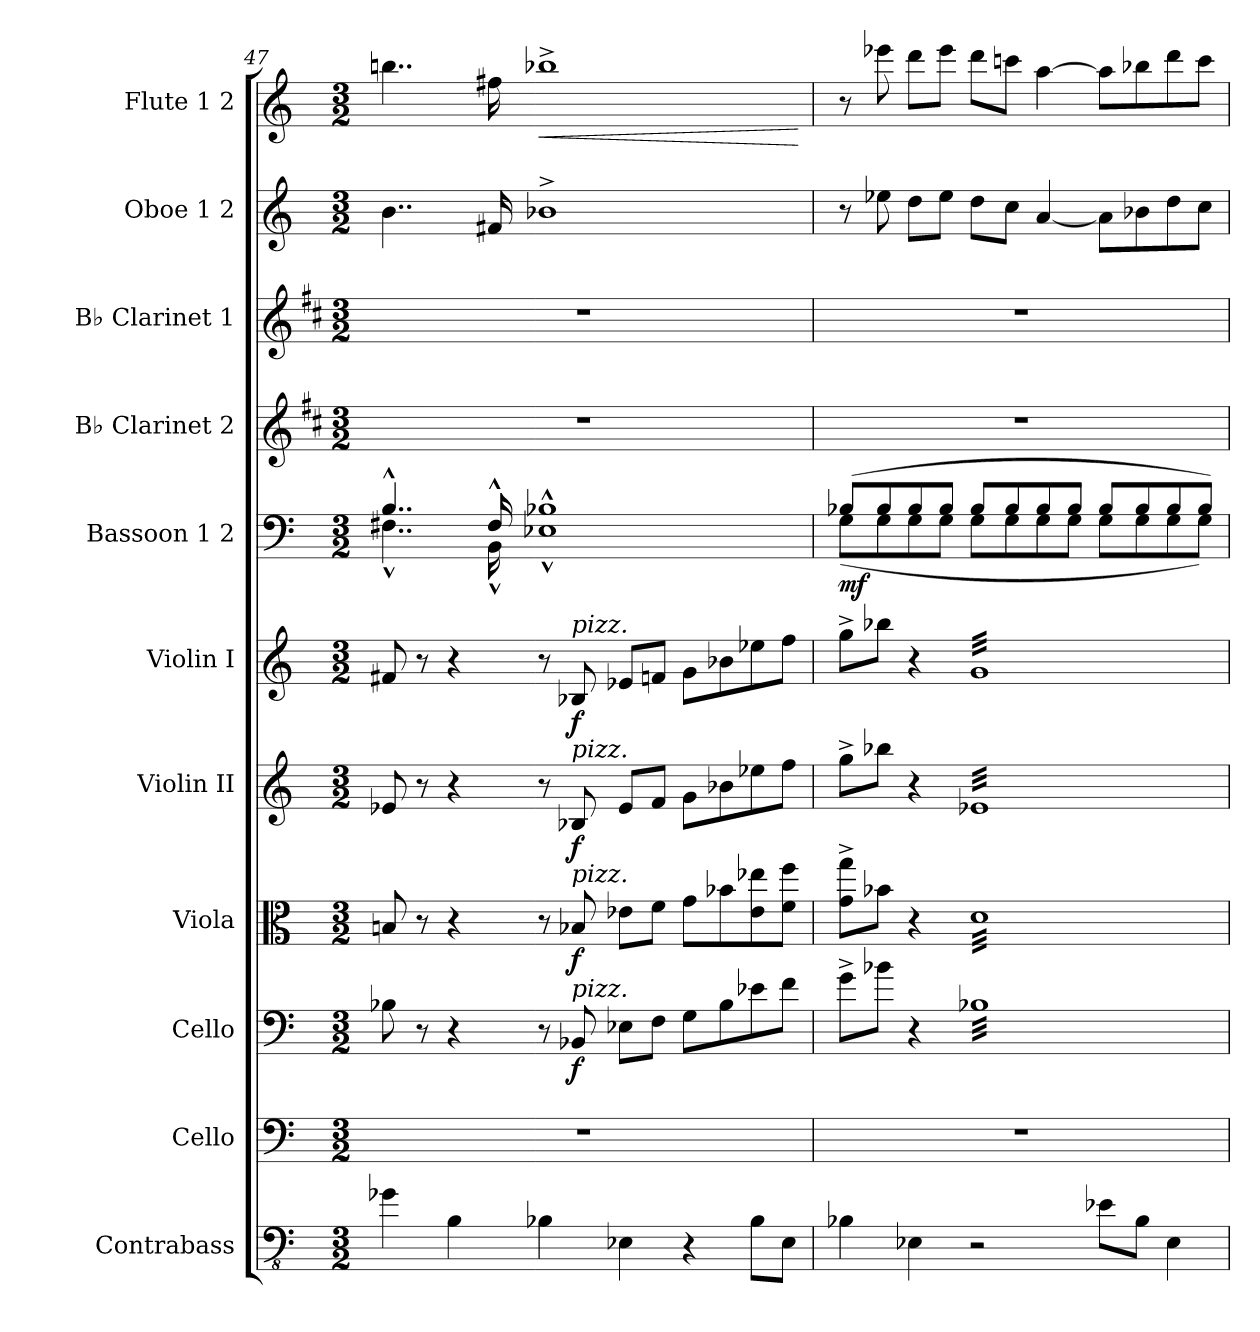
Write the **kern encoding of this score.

**kern	**kern	**kern	**dynam	**kern	**dynam	**kern	**dynam	**kern	**dynam	**kern	**dynam	**kern	**kern	**kern	**kern	**dynam
*part11	*part10	*part9	*part9	*part8	*part8	*part7	*part7	*part6	*part6	*part5	*part5	*part4	*part3	*part2	*part1	*part1
*staff11	*staff10	*staff9	*staff9	*staff8	*staff8	*staff7	*staff7	*staff6	*staff6	*staff5	*staff5	*staff4	*staff3	*staff2	*staff1	*staff1
*I"Contrabass	*I"Cello	*I"Cello	*	*I"Viola	*	*I"Violin II	*	*I"Violin I	*	*I"Bassoon 1               2	*	*I"B♭ Clarinet 2	*I"B♭ Clarinet 1	*I"Oboe 1           2	*I"Flute 1          2	*
*I'Cbs.	*I'Cl.	*I'Cl.	*	*I'Vla.	*	*I'Vln. 2	*	*I'Vln. I	*	*I'Bsn.	*	*I'Cl. 2	*I'Cl. 1	*I'Ob.	*I'Fl.	*
*clefFv4	*clefF4	*clefF4	*	*clefC3	*	*clefG2	*	*clefG2	*	*clefF4	*	*clefG2	*clefG2	*clefG2	*clefG2	*
*	*	*	*	*	*	*	*	*	*	*	*	*ITrd1c2	*ITrd1c2	*	*	*
*k[]	*k[]	*k[]	*	*k[]	*	*k[]	*	*k[]	*	*k[]	*	*k[]	*k[]	*k[]	*k[]	*
*M3/2	*M3/2	*M3/2	*	*M3/2	*	*M3/2	*	*M3/2	*	*M3/2	*	*M3/2	*M3/2	*M3/2	*M3/2	*
=47	=47	=47	=47	=47	=47	=47	=47	=47	=47	=47	=47	=47	=47	=47	=47	=47
*	*	*	*	*	*	*	*	*	*	*^	*	*	*	*	*	*
4G-X\	1.r	8B-X\	.	8Bn/	.	8e-X/	.	8f#X/	.	4..B^^/	4..F#X^^\	.	1.r	1.r	4..b\	4..bbn\	.
.	.	8r	.	8r	.	8r	.	8r	.	.	.	.	.	.	.	.	.
4BB\	.	4r	.	4r	.	4r	.	4r	.	.	.	.	.	.	.	.	.
.	.	.	.	.	.	.	.	.	.	16F#^^/	16BB^^\	.	.	.	16f#X/	16ff#X\	.
!	!	!	!	!	!	!	!	!	!	!	!	!	!	!	!	!	!LO:HP:b
4BB-X\	.	8r	.	8r	.	8r	.	8r	.	1B-X^^	1E-X^^	.	.	.	1b-X^	1bb-X^	<
!	!	!	!	!	!	!	!	!LO:TX:a:i:t=pizz.	!	!	!	!	!	!	!	!	!
!	!	!	!	!	!	!LO:TX:a:i:t=pizz.	!	!	!	!	!	!	!	!	!	!	!
!	!	!	!	!LO:TX:a:i:t=pizz.	!	!	!	!	!	!	!	!	!	!	!	!	!
!	!	!LO:TX:a:i:t=pizz.	!	!	!	!	!	!	!	!	!	!	!	!	!	!	!
!	!	!	!LO:DY:b	!	!LO:DY:b	!	!LO:DY:b	!	!LO:DY:b	!	!	!	!	!	!	!	!
.	.	8BB-X/	f	8B-X/	f	8B-X/	f	8B-X/	f	.	.	.	.	.	.	.	.
4EE-X\	.	8E-X\L	.	8e-X\L	.	8e-/L	.	8e-X/L	.	.	.	.	.	.	.	.	.
.	.	8F\J	.	8f\J	.	8f/J	.	8fn/J	.	.	.	.	.	.	.	.	.
4r	.	8G\L	.	8g\L	.	8g\L	.	8g\L	.	.	.	.	.	.	.	.	.
.	.	8B-\	.	8b-X\	.	8b-X\	.	8b-X\	.	.	.	.	.	.	.	.	.
8BB-\L	.	8e-X\	.	8e-\ 8ee-X\	.	8ee-X\	.	8ee-X\	.	.	.	.	.	.	.	.	.
8EE-\J	.	8f\J	.	8f\ 8ff\J	.	8ff\J	.	8ff\J	.	.	.	.	.	.	.	.	.
*	*	*	*	*	*	*	*	*	*	*v	*v	*	*	*	*	*	*
.	.	.	.	.	.	.	.	.	.	.	.	.	.	.	.	[
=48	=48	=48	=48	=48	=48	=48	=48	=48	=48	=48	=48	=48	=48	=48	=48	=48
*	*	*	*	*	*	*	*	*	*	*^	*	*	*	*	*	*
!	!	!	!	!	!	!	!	!	!	!	!	!LO:DY:b	!	!	!	!	!
4BB-X\	1.r	8g^\L	.	8g\^ 8gg\^L	.	8gg^\L	.	8gg^\L	.	(8B-X/L	(8G\L	mf	1.r	1.r	8r	8r	.
.	.	8b-X\J	.	8b-X\J	.	8bb-X\J	.	8bb-X\J	.	8B-/	8G\	.	.	.	8ee-X\	8eee-X\	.
4EE-X\	.	4r	.	4r	.	4r	.	4r	.	8B-/	8G\	.	.	.	8dd\L	8ddd\L	.
.	.	.	.	.	.	.	.	.	.	8B-/J	8G\J	.	.	.	8ee-\J	8eee-\J	.
!	!	!	!	!	!	!	!	!LO:TX:a:i:t=arco	!	!	!	!	!	!	!	!	!
!	!	!	!	!	!	!LO:TX:a:i:t=arco	!	!	!	!	!	!	!	!	!	!	!
!	!	!	!	!LO:TX:a:i:t=arco	!	!	!	!	!	!	!	!	!	!	!	!	!
!	!	!LO:TX:a:i:t=arco	!	!	!	!	!	!	!	!	!	!	!	!	!	!	!
*	*	*tremolo	*	*	*	*	*	*	*	*	*	*	*	*	*	*	*
*	*	*	*	*tremolo	*	*	*	*	*	*	*	*	*	*	*	*	*
*	*	*	*	*	*	*tremolo	*	*	*	*	*	*	*	*	*	*	*
*	*	*	*	*	*	*	*	*tremolo	*	*	*	*	*	*	*	*	*
2r	.	32B-XLLL	.	32dLLL	.	32e-XLLL	.	32gLLL	.	8B-/L	8G\L	.	.	.	8dd\L	8ddd\L	.
.	.	32B-X	.	32d	.	32e-X	.	32g	.	.	.	.	.	.	.	.	.
.	.	32B-X	.	32d	.	32e-X	.	32g	.	.	.	.	.	.	.	.	.
.	.	32B-X	.	32d	.	32e-X	.	32g	.	.	.	.	.	.	.	.	.
.	.	32B-X	.	32d	.	32e-X	.	32g	.	8B-/	8G\	.	.	.	8cc\J	8cccn\J	.
.	.	32B-X	.	32d	.	32e-X	.	32g	.	.	.	.	.	.	.	.	.
.	.	32B-X	.	32d	.	32e-X	.	32g	.	.	.	.	.	.	.	.	.
.	.	32B-X	.	32d	.	32e-X	.	32g	.	.	.	.	.	.	.	.	.
.	.	32B-X	.	32d	.	32e-X	.	32g	.	8B-/	8G\	.	.	.	[4a/	[4aa\	.
.	.	32B-X	.	32d	.	32e-X	.	32g	.	.	.	.	.	.	.	.	.
.	.	32B-X	.	32d	.	32e-X	.	32g	.	.	.	.	.	.	.	.	.
.	.	32B-X	.	32d	.	32e-X	.	32g	.	.	.	.	.	.	.	.	.
.	.	32B-X	.	32d	.	32e-X	.	32g	.	8B-/J	8G\J	.	.	.	.	.	.
.	.	32B-X	.	32d	.	32e-X	.	32g	.	.	.	.	.	.	.	.	.
.	.	32B-X	.	32d	.	32e-X	.	32g	.	.	.	.	.	.	.	.	.
.	.	32B-X	.	32d	.	32e-X	.	32g	.	.	.	.	.	.	.	.	.
8E-X\L	.	32B-X	.	32d	.	32e-X	.	32g	.	8B-/L	8G\L	.	.	.	8a\L]	8aa\L]	.
.	.	32B-X	.	32d	.	32e-X	.	32g	.	.	.	.	.	.	.	.	.
.	.	32B-X	.	32d	.	32e-X	.	32g	.	.	.	.	.	.	.	.	.
.	.	32B-X	.	32d	.	32e-X	.	32g	.	.	.	.	.	.	.	.	.
8BB-\J	.	32B-X	.	32d	.	32e-X	.	32g	.	8B-/	8G\	.	.	.	8b-X\	8bb-X\	.
.	.	32B-X	.	32d	.	32e-X	.	32g	.	.	.	.	.	.	.	.	.
.	.	32B-X	.	32d	.	32e-X	.	32g	.	.	.	.	.	.	.	.	.
.	.	32B-X	.	32d	.	32e-X	.	32g	.	.	.	.	.	.	.	.	.
4EE-\	.	32B-X	.	32d	.	32e-X	.	32g	.	8B-/	8G\	.	.	.	8dd\	8ddd\	.
.	.	32B-X	.	32d	.	32e-X	.	32g	.	.	.	.	.	.	.	.	.
.	.	32B-X	.	32d	.	32e-X	.	32g	.	.	.	.	.	.	.	.	.
.	.	32B-X	.	32d	.	32e-X	.	32g	.	.	.	.	.	.	.	.	.
.	.	32B-X	.	32d	.	32e-X	.	32g	.	8B-/J)	8G\J)	.	.	.	8cc\J	8ccc\J	.
.	.	32B-X	.	32d	.	32e-X	.	32g	.	.	.	.	.	.	.	.	.
.	.	32B-X	.	32d	.	32e-X	.	32g	.	.	.	.	.	.	.	.	.
.	.	32B-XJJJ	.	32dJJJ	.	32e-XJJJ	.	32gJJJ	.	.	.	.	.	.	.	.	.
*	*	*	*	*	*	*	*	*Xtremolo	*	*	*	*	*	*	*	*	*
*	*	*	*	*	*	*Xtremolo	*	*	*	*	*	*	*	*	*	*	*
*	*	*	*	*Xtremolo	*	*	*	*	*	*	*	*	*	*	*	*	*
*	*	*Xtremolo	*	*	*	*	*	*	*	*	*	*	*	*	*	*	*
*	*	*	*	*	*	*	*	*	*	*v	*v	*	*	*	*	*	*
=	=	=	=	=	=	=	=	=	=	=	=	=	=	=	=	=
*-	*-	*-	*-	*-	*-	*-	*-	*-	*-	*-	*-	*-	*-	*-	*-	*-
